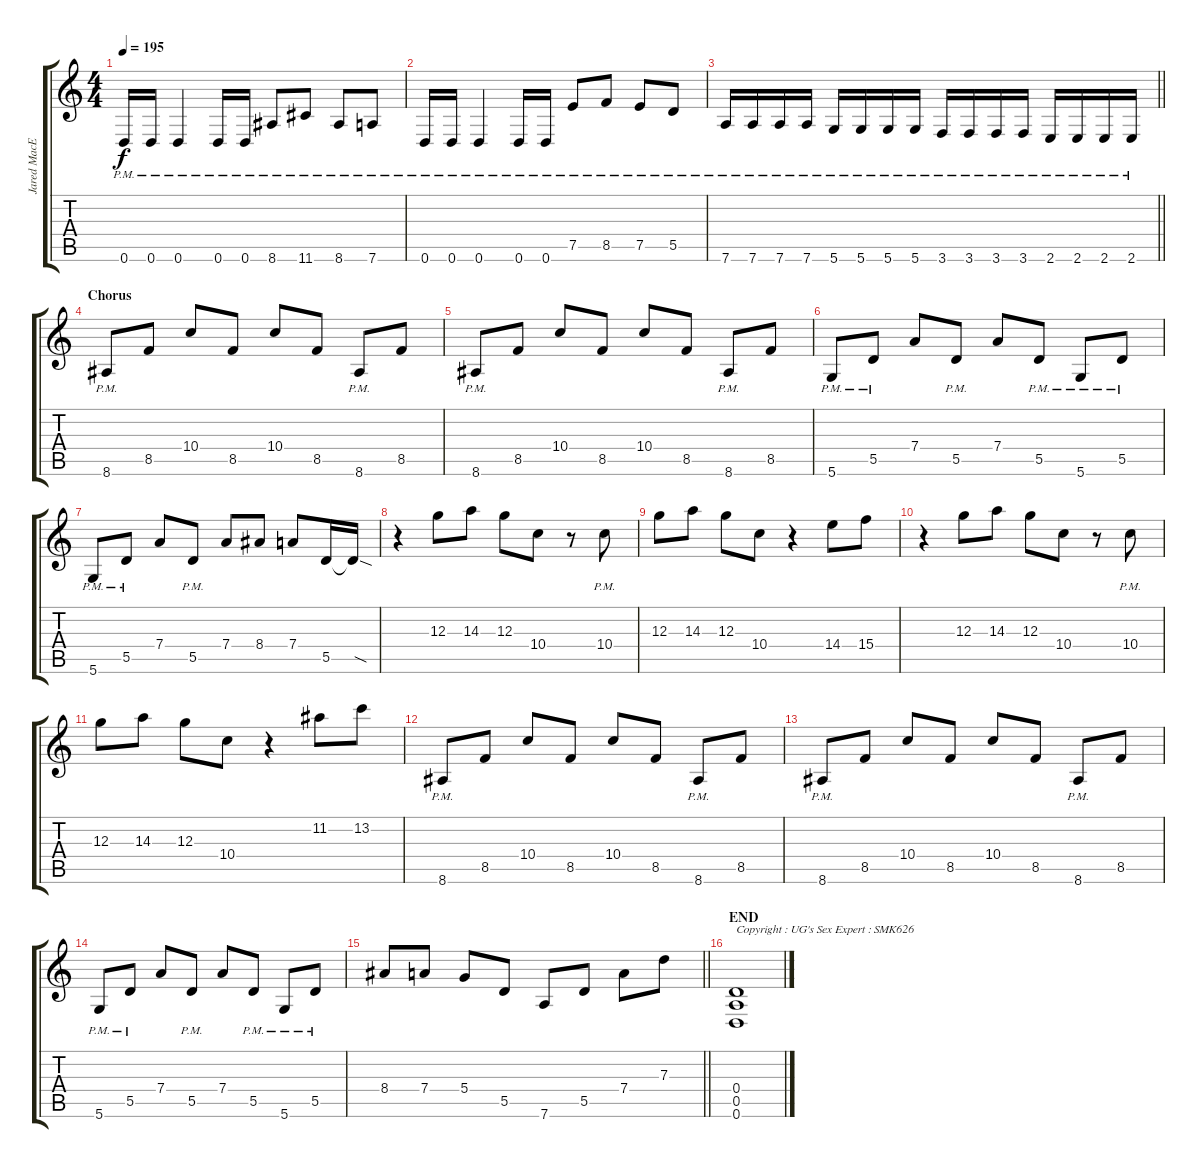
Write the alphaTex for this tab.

\track ("Jared MacEachern" "Jared MacE") {instrument distortionguitar}
\staff {score tabs}
\tuning (E4 B3 G3 D3 A2 D2) {hide}
\ts (4 4)
\tempo 195
\clef g2
\ks c
0.6{pm}.16{dy f} 0.6{pm}.16 0.6{pm}.4 0.6{pm}.16 0.6{pm}.16 8.6{pm}.8 11.6{pm}.8 8.6{pm}.8 7.6{pm}.8 |
0.6{pm}.16 0.6{pm}.16 0.6{pm}.4 0.6{pm}.16 0.6{pm}.16 7.5{pm}.8 8.5{pm}.8 7.5{pm}.8 5.5{pm}.8 |
\barLineRight lightlight
7.6{pm}.16 7.6{pm}.16 7.6{pm}.16 7.6{pm}.16 5.6{pm}.16 5.6{pm}.16 5.6{pm}.16 5.6{pm}.16 3.6{pm}.16 3.6{pm}.16 3.6{pm}.16 3.6{pm}.16 2.6{pm}.16 2.6{pm}.16 2.6{pm}.16 2.6{pm}.16 |
\section ("" "Chorus")
8.6{pm}.8 8.5.8 10.4.8 8.5.8 10.4.8 8.5.8 8.6{pm}.8 8.5.8 |
8.6{pm}.8 8.5.8 10.4.8 8.5.8 10.4.8 8.5.8 8.6{pm}.8 8.5.8 |
5.6{pm}.8 5.5{pm}.8 7.4.8 5.5{pm}.8 7.4.8 5.5{pm}.8 5.6{pm}.8 5.5{pm}.8 |
5.6{pm}.8 5.5{pm}.8 7.4.8 5.5{pm}.8 7.4.8 8.4.8 7.4.8 5.5.16 5.5{sod t}.16 |
r.4 12.3.8 14.3.8 12.3.8 10.4.8 r.8 10.4{pm}.8 |
12.3.8 14.3.8 12.3.8 10.4.8 r.4 14.4.8 15.4.8 |
r.4 12.3.8 14.3.8 12.3.8 10.4.8 r.8 10.4{pm}.8 |
12.3.8 14.3.8 12.3.8 10.4.8 r.4 11.2.8 13.2.8 |
8.6{pm}.8 8.5.8 10.4.8 8.5.8 10.4.8 8.5.8 8.6{pm}.8 8.5.8 |
8.6{pm}.8 8.5.8 10.4.8 8.5.8 10.4.8 8.5.8 8.6{pm}.8 8.5.8 |
5.6{pm}.8 5.5{pm}.8 7.4.8 5.5{pm}.8 7.4.8 5.5{pm}.8 5.6{pm}.8 5.5{pm}.8 |
\barLineRight lightlight
8.4.8 7.4.8 5.4.8 5.5.8 7.6.8 5.5.8 7.4.8 7.3.8 |
\section ("" "END")
(0.4 0.5 0.6).1{txt "Copyright : UG's Sex Expert : SMK626"}
